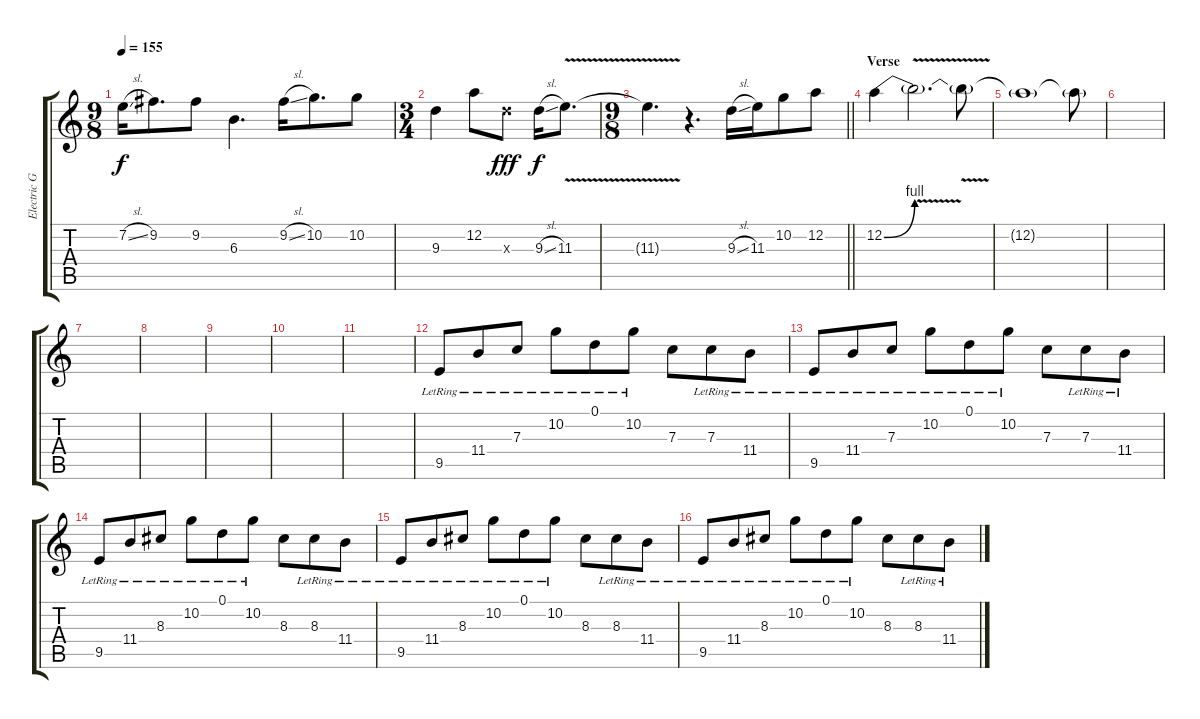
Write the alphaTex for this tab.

\track ("Electric Guitar 3" "Electric G") {instrument distortionguitar}
\staff {score tabs}
\tuning (D4 A3 F3 C3 G2 C2) {hide}
\ts (9 8)
\tempo 155
\clef g2
\ks c
7.2{sl}.16{dy f} 9.2.8{d} 9.2.8 6.3.4{d} 9.2{sl}.16 10.2.8{d} 10.2.8 |
\ts (3 4)
9.3.4 12.2.8 9.3{x}.8{dy fff} 9.3{sl}.16{dy f} 11.3{v}.8{d} |
\ts (9 8)
\barLineRight lightlight
11.3{t}.4{d} r.4{d} 9.3{sl}.16 11.3.16 10.2.8 12.2.8 |
\section ("" "Verse")
12.2{be (bend 0 0 60 4)}.4 12.2{v t}.2{d volume 0} 12.2{t}.8 |
12.2{t}.1 12.2{t}.8 |
|
|
|
|
|
|
9.5{lr}.8{volume 10 balance 16 instrument electricguitarjazz} 11.4{lr}.8 7.3{lr}.8 10.2{lr}.8 0.1{lr}.8 10.2{lr}.8 7.3.8 7.3{lr}.8 11.4{lr}.8 |
9.5{lr}.8 11.4{lr}.8 7.3{lr}.8 10.2{lr}.8 0.1{lr}.8 10.2{lr}.8 7.3.8 7.3{lr}.8 11.4{lr}.8 |
9.5{lr}.8 11.4{lr}.8 8.3{lr}.8 10.2{lr}.8 0.1{lr}.8 10.2{lr}.8 8.3.8 8.3{lr}.8 11.4{lr}.8 |
9.5{lr}.8 11.4{lr}.8 8.3{lr}.8 10.2{lr}.8 0.1{lr}.8 10.2{lr}.8 8.3.8 8.3{lr}.8 11.4{lr}.8 |
9.5{lr}.8 11.4{lr}.8 8.3{lr}.8 10.2{lr}.8 0.1{lr}.8 10.2{lr}.8 8.3.8 8.3{lr}.8 11.4{lr}.8
